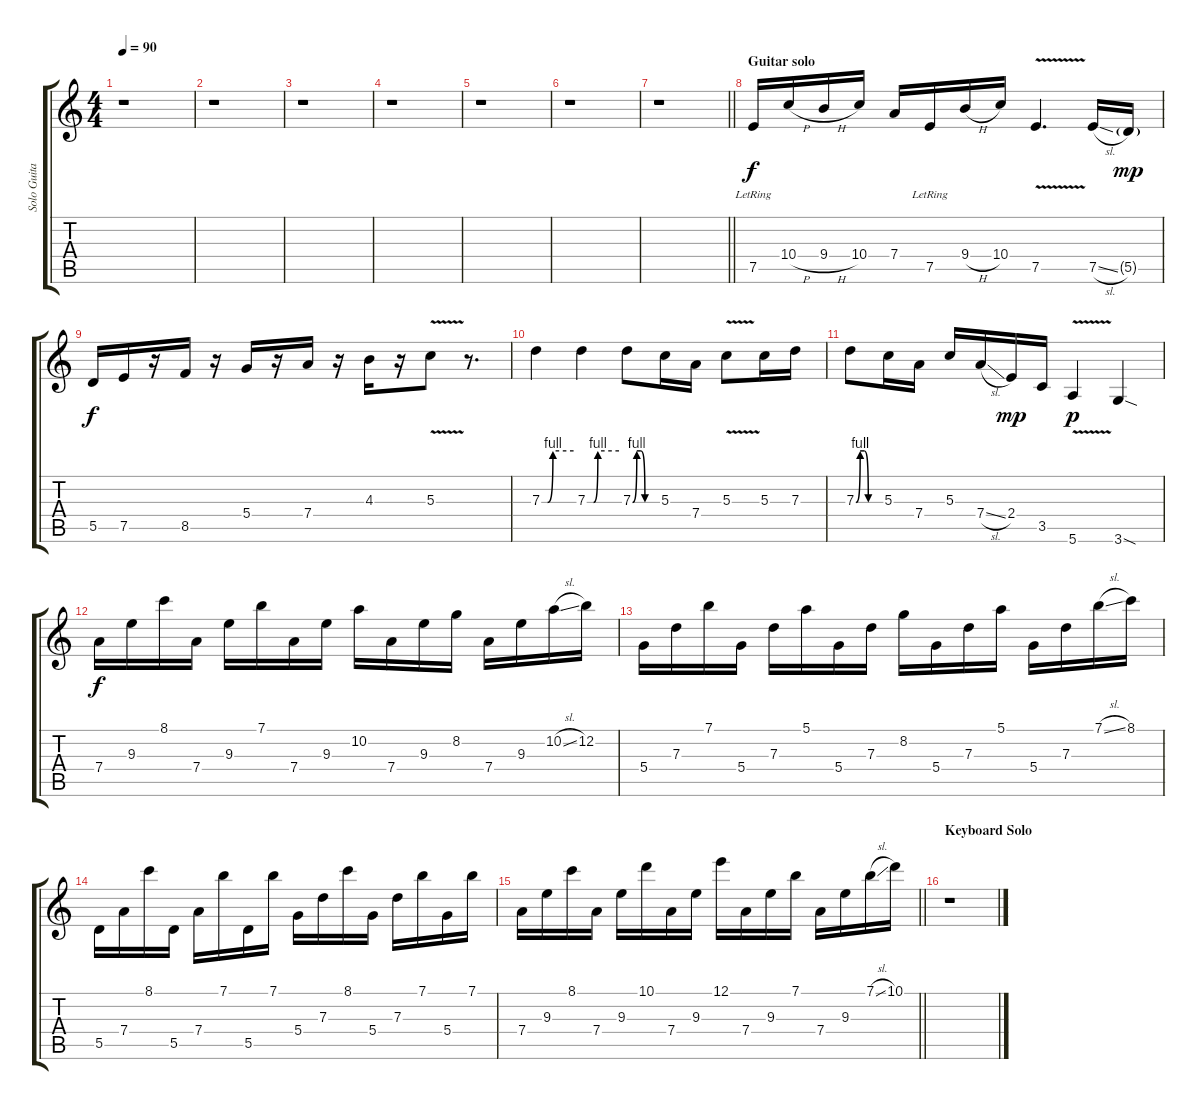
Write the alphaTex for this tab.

\track ("Solo Guitar" "Solo Guita") {instrument overdrivenguitar}
\staff {score tabs}
\tuning (E4 B3 G3 D3 A2 E2) {hide}
\ts (4 4)
\tempo 90
\clef g2
\ks c
r.1{dy f} |
r.1 |
r.1 |
r.1 |
r.1 |
r.1 |
\barLineRight lightlight
r.1 |
\section ("" "Guitar solo")
7.5{lr}.16 10.4{h}.16 9.4{h}.16 10.4.16 7.4.16 7.5{lr}.16 9.4{h}.16 10.4.16 7.5{v}.4{d} 7.5{sl}.16 5.5{g}.16{dy mp} |
5.5.16{dy f} 7.5.16 r.16 8.5.16 r.16 5.4.16 r.16 7.4.16 r.16 4.3.16 r.16 5.3{v}.8 r.8{d} |
7.3{be (custom 0 0 11 0 21 4 60 4)}.4 7.3{be (custom 0 0 12 0 20 4 60 4)}.4 7.3{be (custom 0 0 10 4 20 4 30 0 60 0)}.8 5.3.16 7.4.16 5.3{v}.8 5.3.16 7.3.16 |
7.3{be (custom 0 0 10 4 20 4 30 0 60 0)}.8 5.3.16 7.4.16 5.3.16 7.4{sl}.16 2.4.16{dy mp} 3.5.16 5.6{v}.4{dy p} 3.6{sod}.4 |
7.4.16{dy f} 9.3.16 8.1.16 7.4.16 9.3.16 7.1.16 7.4.16 9.3.16 10.2.16 7.4.16 9.3.16 8.2.16 7.4.16 9.3.16 10.2{sl}.16 12.2.16 |
5.4.16 7.3.16 7.1.16 5.4.16 7.3.16 5.1.16 5.4.16 7.3.16 8.2.16 5.4.16 7.3.16 5.1.16 5.4.16 7.3.16 7.1{sl}.16 8.1.16 |
5.5.16 7.4.16 8.1.16 5.5.16 7.4.16 7.1.16 5.5.16 7.1.16 5.4.16 7.3.16 8.1.16 5.4.16 7.3.16 7.1.16 5.4.16 7.1.16 |
\barLineRight lightlight
7.4.16 9.3.16 8.1.16 7.4.16 9.3.16 10.1.16 7.4.16 9.3.16 12.1.16 7.4.16 9.3.16 7.1.16 7.4.16 9.3.16 7.1{sl}.16 10.1.16 |
\section ("" "Keyboard Solo")
r.1
